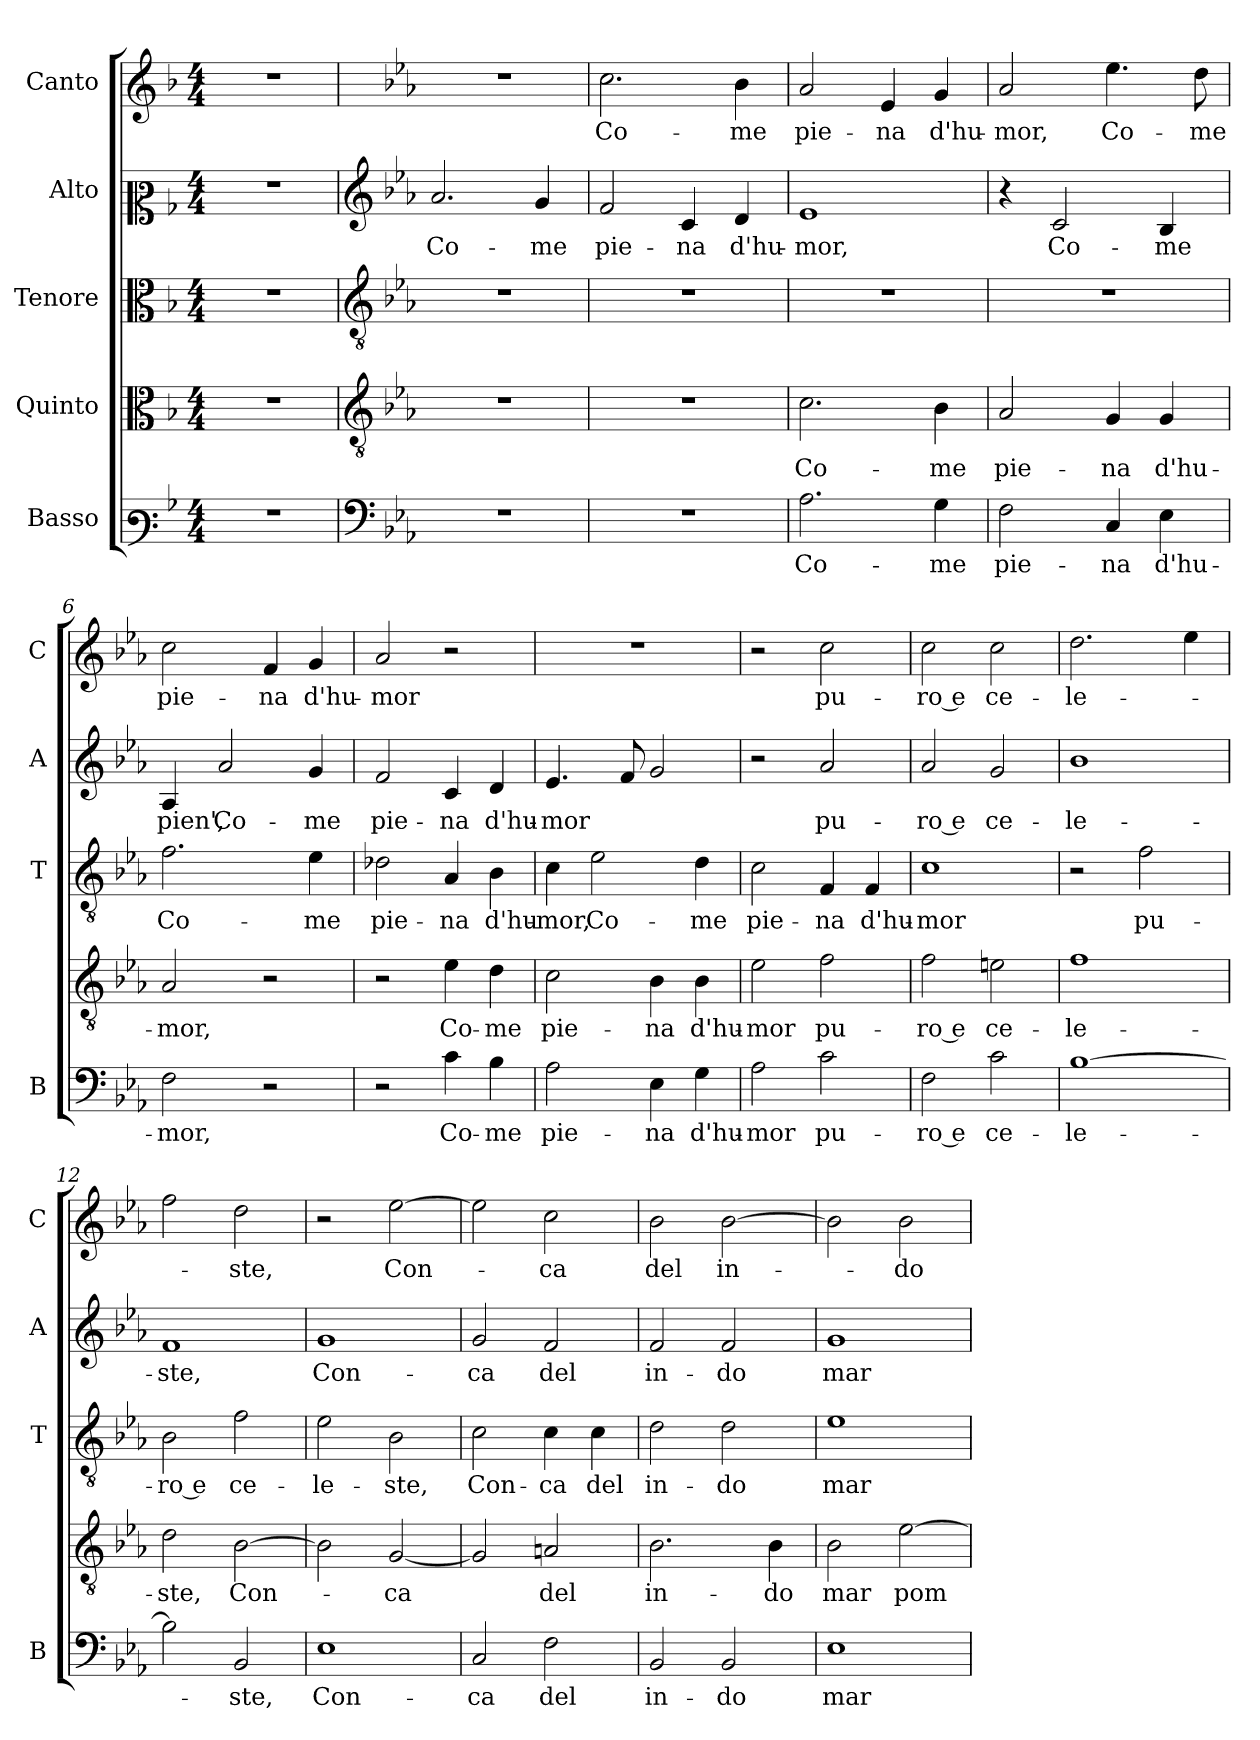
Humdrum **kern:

**kern	**text	**kern	**text	**kern	**text	**kern	**text	**kern	**text
*part5	*part5	*part4	*part4	*part3	*part3	*part2	*part2	*part1	*part1
*staff5	*staff5	*staff4	*staff4	*staff3	*staff3	*staff2	*staff2	*staff1	*staff1
*I"Basso	*	*I"Quinto	*	*I"Tenore	*	*I"Alto	*	*I"Canto	*
*I'B	*	*	*	*I'T	*	*I'A	*	*I'C	*
*clefF3	*	*clefC3	*	*clefC3	*	*clefC2	*	*clefG2	*
*k[b-]	*	*k[b-]	*	*k[b-]	*	*k[b-]	*	*k[b-]	*
*F:	*	*F:	*	*F:	*	*F:	*	*F:	*
*M4/4	*	*M4/4	*	*M4/4	*	*M4/4	*	*M4/4	*
=1	=1	=1	=1	=1	=1	=1	=1	=1	=1
1r	.	1r	.	1r	.	1r	.	1r	.
=2	=2	=2	=2	=2	=2	=2	=2	=2	=2
*clefF4	*	*clefGv2	*	*clefGv2	*	*clefG2	*	*	*
*k[b-e-a-]	*	*k[b-e-a-]	*	*k[b-e-a-]	*	*k[b-e-a-]	*	*k[b-e-a-]	*
*E-:	*	*E-:	*	*E-:	*	*E-:	*	*E-:	*
!	!	!	!	!	!	!	!LO:LY:b	!	!
1r	.	1r	.	1r	.	2.a-/	Co-	1r	.
!	!	!	!	!	!	!	!LO:LY:b	!	!
.	.	.	.	.	.	4g/	-me	.	.
=3	=3	=3	=3	=3	=3	=3	=3	=3	=3
!	!	!	!	!	!	!	!LO:LY:b	!	!LO:LY:b
1r	.	1r	.	1r	.	2f/	pie-	2.cc\	Co-
!	!	!	!	!	!	!	!LO:LY:b	!	!
.	.	.	.	.	.	4c/	-na	.	.
!	!	!	!	!	!	!	!LO:LY:b	!	!LO:LY:b
.	.	.	.	.	.	4d/	d'hu-	4b-\	-me
=4	=4	=4	=4	=4	=4	=4	=4	=4	=4
!	!LO:LY:b	!	!LO:LY:b	!	!	!	!LO:LY:b	!	!LO:LY:b
2.A-\	Co-	2.c\	Co-	1r	.	1e-	-mor,	2a-/	pie-
!	!	!	!	!	!	!	!	!	!LO:LY:b
.	.	.	.	.	.	.	.	4e-/	-na
!	!LO:LY:b	!	!LO:LY:b	!	!	!	!	!	!LO:LY:b
4G\	-me	4B-\	-me	.	.	.	.	4g/	d'hu-
=5	=5	=5	=5	=5	=5	=5	=5	=5	=5
!	!LO:LY:b	!	!LO:LY:b	!	!	!	!	!	!LO:LY:b
2F\	pie-	2A-/	pie-	1r	.	4r	.	2a-/	-mor,
!	!	!	!	!	!	!	!LO:LY:b	!	!
.	.	.	.	.	.	2c/	Co-	.	.
!	!LO:LY:b	!	!LO:LY:b	!	!	!	!	!	!LO:LY:b
4C/	-na	4G/	-na	.	.	.	.	4.ee-\	Co-
!	!LO:LY:b	!	!LO:LY:b	!	!	!	!LO:LY:b	!	!
4E-\	d'hu-	4G/	d'hu-	.	.	4B-/	-me	.	.
!	!	!	!	!	!	!	!	!	!LO:LY:b
.	.	.	.	.	.	.	.	8dd\	-me
=6	=6	=6	=6	=6	=6	=6	=6	=6	=6
!	!LO:LY:b	!	!LO:LY:b	!	!LO:LY:b	!	!LO:LY:b	!	!LO:LY:b
2F\	-mor,	2A-/	-mor,	2.f\	Co-	4A-/	pien',	2cc\	pie-
!	!	!	!	!	!	!	!LO:LY:b	!	!
.	.	.	.	.	.	2a-/	Co-	.	.
!	!	!	!	!	!	!	!	!	!LO:LY:b
2r	.	2r	.	.	.	.	.	4f/	-na
!	!	!	!	!	!LO:LY:b	!	!LO:LY:b	!	!LO:LY:b
.	.	.	.	4e-\	-me	4g/	-me	4g/	d'hu-
=7	=7	=7	=7	=7	=7	=7	=7	=7	=7
!	!	!	!	!	!LO:LY:b	!	!LO:LY:b	!	!LO:LY:b
2r	.	2r	.	2d-X\	pie-	2f/	pie-	2a-/	-mor
!	!LO:LY:b	!	!LO:LY:b	!	!LO:LY:b	!	!LO:LY:b	!	!
4c\	Co-	4e-\	Co-	4A-/	-na	4c/	-na	2r	.
!	!LO:LY:b	!	!LO:LY:b	!	!LO:LY:b	!	!LO:LY:b	!	!
4B-\	-me	4d\	-me	4B-\	d'hu-	4d/	d'hu-	.	.
!!LO:LB:g=z
=8	=8	=8	=8	=8	=8	=8	=8	=8	=8
!	!LO:LY:b	!	!LO:LY:b	!	!LO:LY:b	!	!LO:LY:b	!	!
2A-\	pie-	2c\	pie-	4c\	-mor,	4.e-/	-mor	1r	.
!	!	!	!	!	!LO:LY:b	!	!	!	!
.	.	.	.	2e-\	Co-	.	.	.	.
.	.	.	.	.	.	8f/	.	.	.
!	!LO:LY:b	!	!LO:LY:b	!	!	!	!	!	!
4E-\	-na	4B-\	-na	.	.	2g/	.	.	.
!	!LO:LY:b	!	!LO:LY:b	!	!LO:LY:b	!	!	!	!
4G\	d'hu-	4B-\	d'hu-	4d\	-me	.	.	.	.
=9	=9	=9	=9	=9	=9	=9	=9	=9	=9
!	!LO:LY:b	!	!LO:LY:b	!	!LO:LY:b	!	!	!	!
2A-\	-mor	2e-\	-mor	2c\	pie-	2r	.	2r	.
!	!LO:LY:b	!	!LO:LY:b	!	!LO:LY:b	!	!LO:LY:b	!	!LO:LY:b
2c\	pu-	2f\	pu-	4F/	-na	2a-/	pu-	2cc\	pu-
!	!	!	!	!	!LO:LY:b	!	!	!	!
.	.	.	.	4F/	d'hu-	.	.	.	.
=10	=10	=10	=10	=10	=10	=10	=10	=10	=10
!	!LO:LY:b	!	!LO:LY:b	!	!LO:LY:b	!	!LO:LY:b	!	!LO:LY:b
2F\	-ro e	2f\	-ro e	1c	-mor	2a-/	-ro e	2cc\	-ro e
!	!LO:LY:b	!	!LO:LY:b	!	!	!	!LO:LY:b	!	!LO:LY:b
2c\	ce-	2en\	ce-	.	.	2g/	ce-	2cc\	ce-
=11	=11	=11	=11	=11	=11	=11	=11	=11	=11
!	!LO:LY:b	!	!LO:LY:b	!	!	!	!LO:LY:b	!	!LO:LY:b
[1B-	-le-	1f	-le-	2r	.	1b-	-le-	2.dd\	-le-
!	!	!	!	!	!LO:LY:b	!	!	!	!
.	.	.	.	2f\	pu-	.	.	.	.
.	.	.	.	.	.	.	.	4ee-\	.
=12	=12	=12	=12	=12	=12	=12	=12	=12	=12
!	!	!	!LO:LY:b	!	!LO:LY:b	!	!LO:LY:b	!	!
2B-\]	.	2d\	-ste,	2B-\	-ro e	1f	-ste,	2ff\	.
!	!LO:LY:b	!	!LO:LY:b	!	!LO:LY:b	!	!	!	!LO:LY:b
2BB-/	-ste,	[2B-\	Con-	2f\	ce-	.	.	2dd\	-ste,
=13	=13	=13	=13	=13	=13	=13	=13	=13	=13
!	!LO:LY:b	!	!	!	!LO:LY:b	!	!LO:LY:b	!	!
1E-	Con-	2B-\]	.	2e-\	-le-	1g	Con-	2r	.
!	!	!	!LO:LY:b	!	!LO:LY:b	!	!	!	!LO:LY:b
.	.	[2G/	-ca	2B-\	-ste,	.	.	[2ee-\	Con-
=14	=14	=14	=14	=14	=14	=14	=14	=14	=14
!	!LO:LY:b	!	!	!	!LO:LY:b	!	!LO:LY:b	!	!
2C/	-ca	2G/]	.	2c\	Con-	2g/	-ca	2ee-\]	.
!	!LO:LY:b	!	!LO:LY:b	!	!LO:LY:b	!	!LO:LY:b	!	!LO:LY:b
2F\	del	2An/	del	4c\	-ca	2f/	del	2cc\	-ca
!	!	!	!	!	!LO:LY:b	!	!	!	!
.	.	.	.	4c\	del	.	.	.	.
=15	=15	=15	=15	=15	=15	=15	=15	=15	=15
!	!LO:LY:b	!	!LO:LY:b	!	!LO:LY:b	!	!LO:LY:b	!	!LO:LY:b
2BB-/	in-	2.B-\	in-	2d\	in-	2f/	in-	2b-\	del
!	!LO:LY:b	!	!	!	!LO:LY:b	!	!LO:LY:b	!	!LO:LY:b
2BB-/	-do	.	.	2d\	-do	2f/	-do	[2b-\	in-
!	!	!	!LO:LY:b	!	!	!	!	!	!
.	.	4B-\	-do	.	.	.	.	.	.
!!LO:PB:g=z
=16	=16	=16	=16	=16	=16	=16	=16	=16	=16
!	!LO:LY:b	!	!LO:LY:b	!	!LO:LY:b	!	!LO:LY:b	!	!
1E-	mar	2B-\	mar	1e-	mar	1g	mar	2b-\]	.
!	!	!	!LO:LY:b	!	!	!	!	!	!LO:LY:b
.	.	[2e-\	pom-	.	.	.	.	2b-\	-do
=	=	=	=	=	=	=	=	=	=
*-	*-	*-	*-	*-	*-	*-	*-	*-	*-
